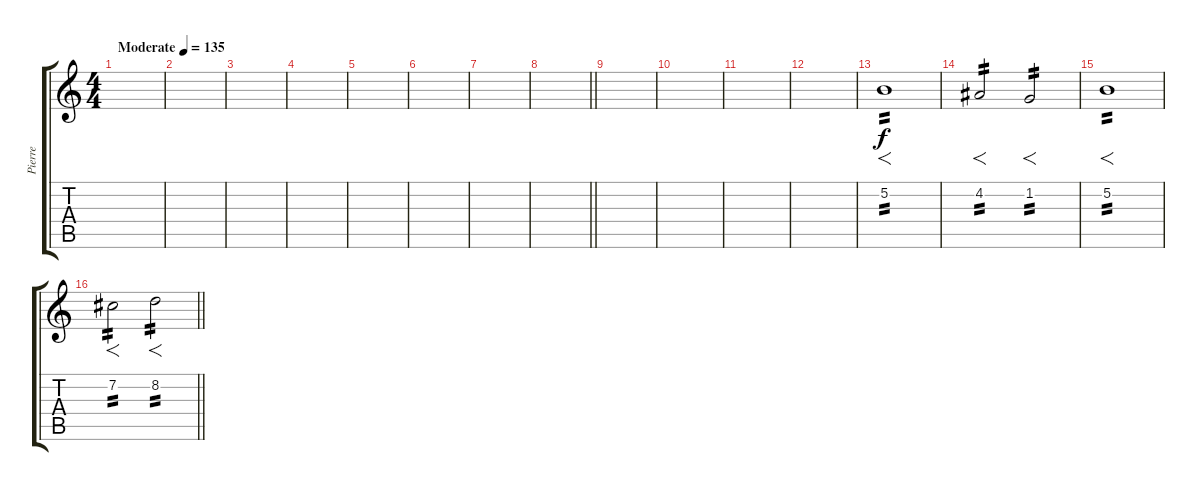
\track ("Pierre" "Pierre") {instrument distortionguitar}
\staff {score tabs}
\tuning (B3 Gb3 D3 B2 Gb2 B1) {hide}
\ts (4 4)
\tempo (135 "Moderate")
\clef g2
\ks c
|
|
|
|
|
|
|
\barLineRight lightlight
|
|
|
|
|
5.2.1{f tp 2} |
4.2.2{f tp 2} 1.2.2{f tp 2} |
5.2.1{f tp 2} |
\barLineRight lightlight
7.2.2{f tp 2} 8.2.2{f tp 2}
